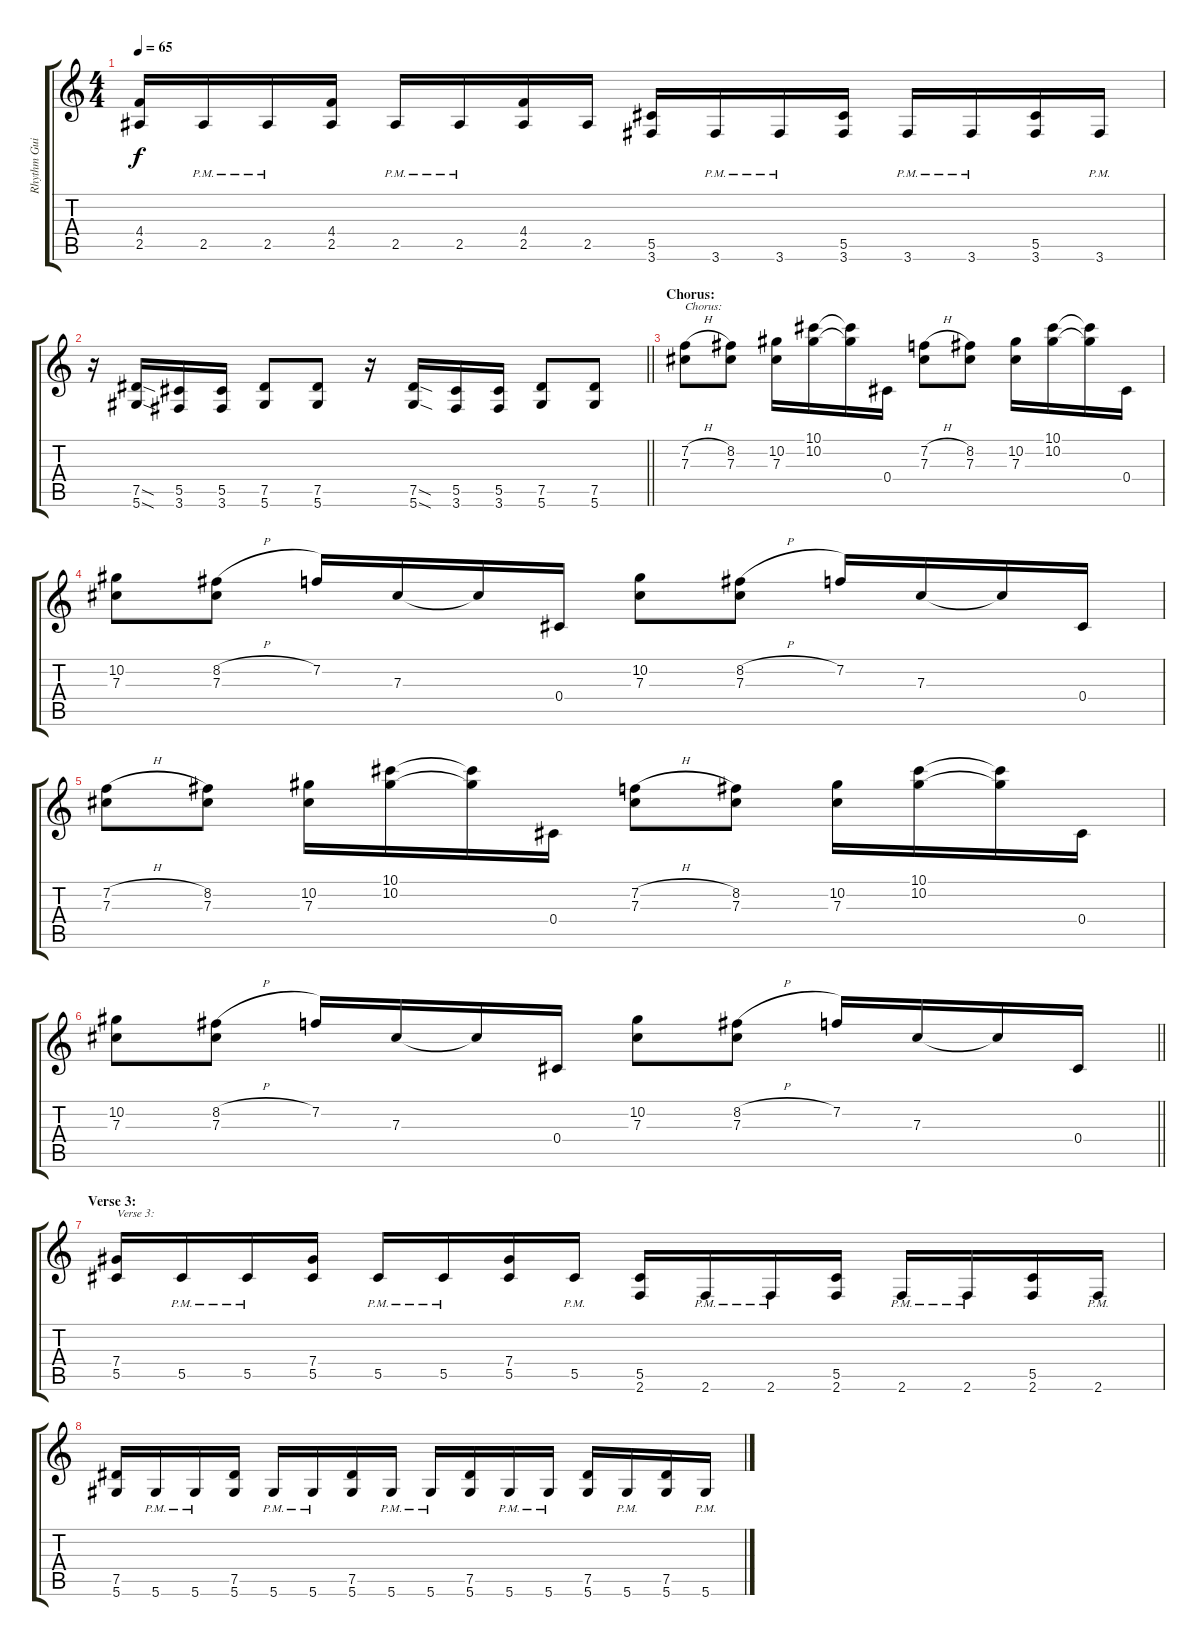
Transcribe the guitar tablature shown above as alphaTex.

\track ("Rhythm Guitar 1" "Rhythm Gui") {instrument distortionguitar}
\staff {score tabs}
\tuning (Eb4 Bb3 Gb3 Db3 Ab2 Eb2) {hide}
\ts (4 4)
\tempo 65
\clef g2
\ks c
(4.4 2.5).16{dy f} 2.5{pm}.16 2.5{pm}.16 (4.4 2.5).16 2.5{pm}.16 2.5{pm}.16 (4.4 2.5).16 2.5.16 (5.5 3.6).16 3.6{pm}.16 3.6{pm}.16 (5.5 3.6).16 3.6{pm}.16 3.6{pm}.16 (5.5 3.6).16 3.6{pm}.16 |
\barLineRight lightlight
r.16 (7.5{sod} 5.6{sod}).16 (5.5 3.6).16 (5.5 3.6).16 (7.5 5.6).8 (7.5 5.6).8 r.16 (7.5{sod} 5.6{sod}).16 (5.5 3.6).16 (5.5 3.6).16 (7.5 5.6).8 (7.5 5.6).8 |
\section ("" "Chorus:")
(7.2{h} 7.3).8{txt "Chorus:"} (8.2 7.3).8 (10.2 7.3).16 (10.1 10.2).16 (10.1{t} 10.2{t}).16 0.4.16 (7.2{h} 7.3).8 (8.2 7.3).8 (10.2 7.3).16 (10.1 10.2).16 (10.1{t} 10.2{t}).16 0.4.16 |
(10.2 7.3).8 (8.2{h} 7.3).8 7.2.16 7.3.16 7.3{t}.16 0.4.16 (10.2 7.3).8 (8.2{h} 7.3).8 7.2.16 7.3.16 7.3{t}.16 0.4.16 |
(7.2{h} 7.3).8 (8.2 7.3).8 (10.2 7.3).16 (10.1 10.2).16 (10.1{t} 10.2{t}).16 0.4.16 (7.2{h} 7.3).8 (8.2 7.3).8 (10.2 7.3).16 (10.1 10.2).16 (10.1{t} 10.2{t}).16 0.4.16 |
\barLineRight lightlight
(10.2 7.3).8 (8.2{h} 7.3).8 7.2.16 7.3.16 7.3{t}.16 0.4.16 (10.2 7.3).8 (8.2{h} 7.3).8 7.2.16 7.3.16 7.3{t}.16 0.4.16 |
\section ("" "Verse 3:")
(7.4 5.5).16{txt "Verse 3:"} 5.5{pm}.16 5.5{pm}.16 (7.4 5.5).16 5.5{pm}.16 5.5{pm}.16 (7.4 5.5).16 5.5{pm}.16 (5.5 2.6).16 2.6{pm}.16 2.6{pm}.16 (5.5 2.6).16 2.6{pm}.16 2.6{pm}.16 (5.5 2.6).16 2.6{pm}.16 |
(7.5 5.6).16 5.6{pm}.16 5.6{pm}.16 (7.5 5.6).16 5.6{pm}.16 5.6{pm}.16 (7.5 5.6).16 5.6{pm}.16 5.6{pm}.16 (7.5 5.6).16 5.6{pm}.16 5.6{pm}.16 (7.5 5.6).16 5.6{pm}.16 (7.5 5.6).16 5.6{pm}.16
